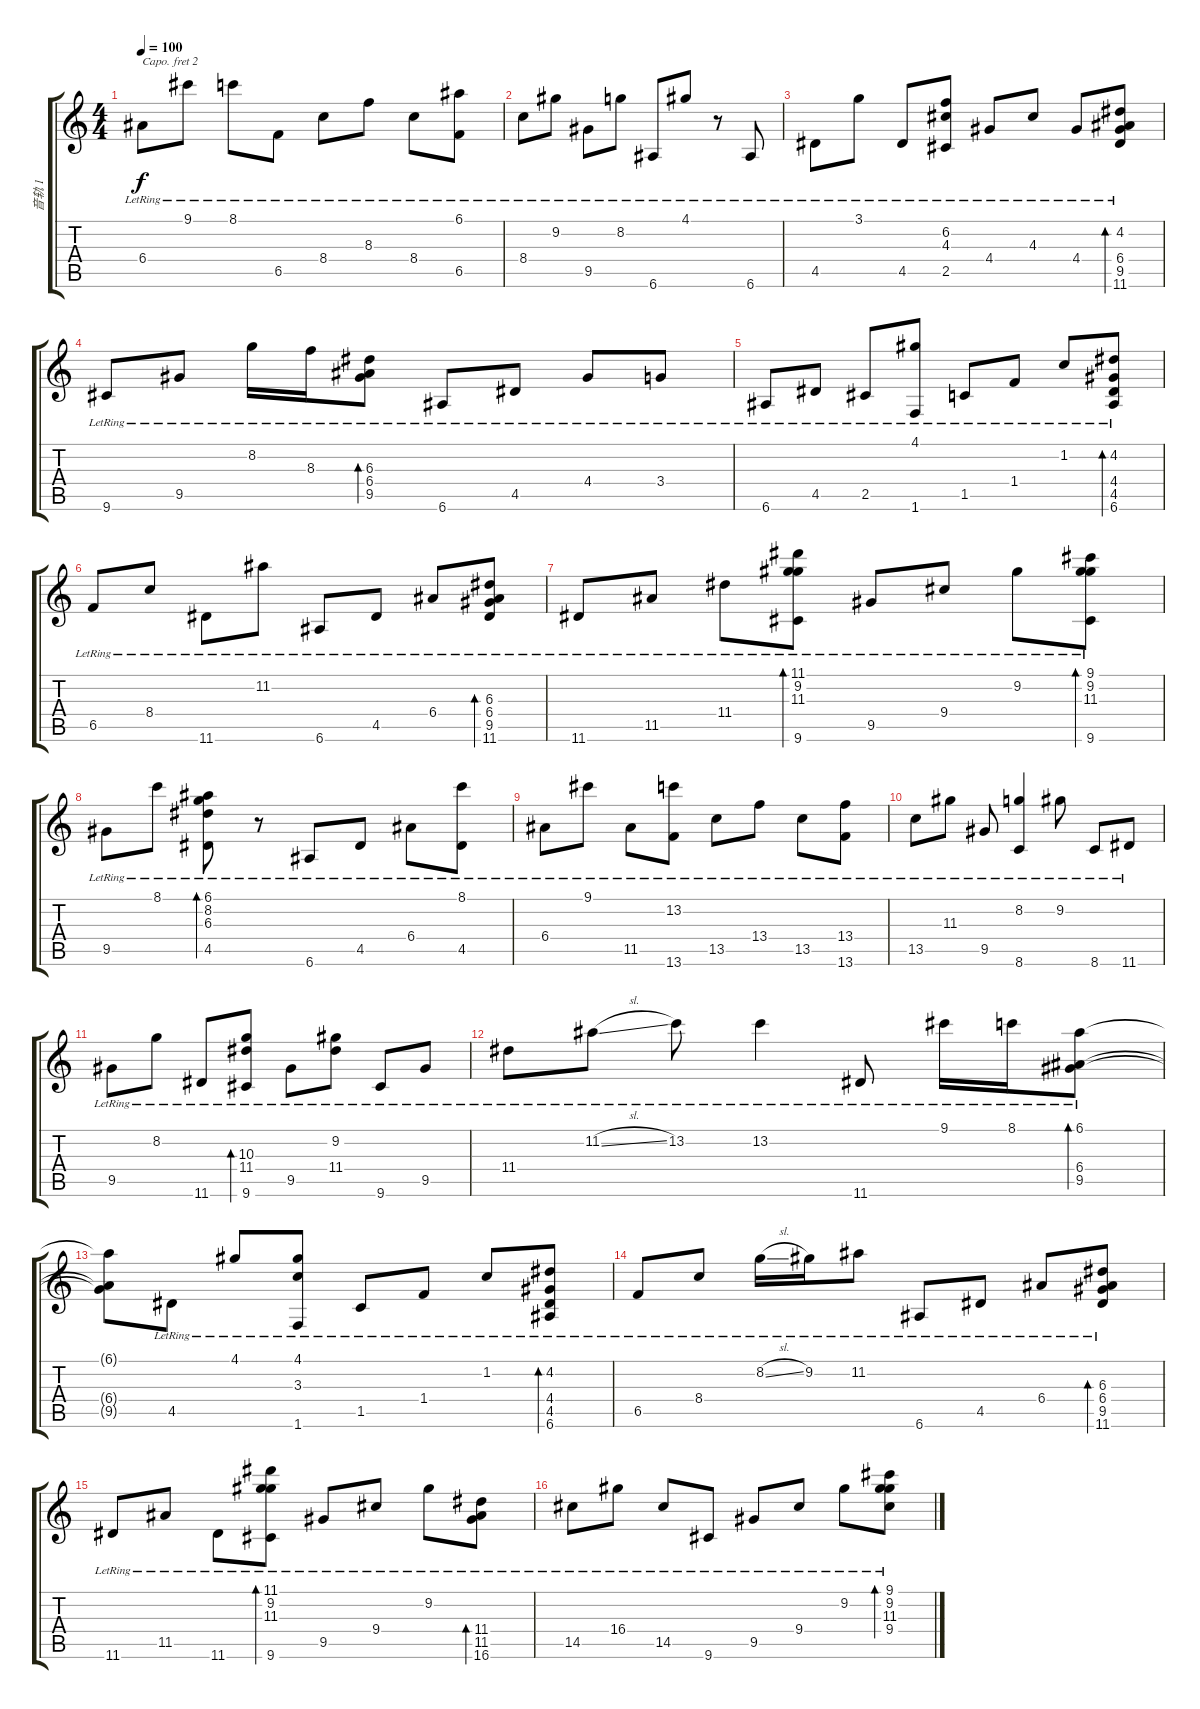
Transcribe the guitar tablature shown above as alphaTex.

\track ("音轨 1" "音轨 1") {instrument acousticguitarsteel}
\staff {score tabs}
\capo 2
\tuning (D4 A3 G3 D3 A2 D2) {hide}
\ts (4 4)
\tempo 100
\clef g2
\ks c
6.4{lr}.8{dy f} 9.1{lr}.8 8.1{lr}.8 6.5{lr}.8 8.4{lr}.8 8.3{lr}.8 8.4{lr}.8 (6.1{lr} 6.5{lr}).8 |
8.4{lr}.8 9.2{lr}.8 9.5{lr}.8 8.2{lr}.8 6.6{lr}.8 4.1{lr}.8 r.8 6.6{lr}.8 |
4.5{lr}.8 3.1{lr}.8 4.5{lr}.8 (6.2{lr} 4.3{lr} 2.5{lr}).8 4.4{lr}.8 4.3{lr}.8 4.4{lr}.8 (4.2{lr} 6.4{lr} 9.5{lr} 11.6{lr}).8{bd 60} |
9.6{lr}.8 9.5{lr}.8 8.2{lr}.16 8.3{lr}.16 (6.3{lr} 6.4{lr} 9.5{lr}).8{bd 60} 6.6{lr}.8 4.5{lr}.8 4.4{lr}.8 3.4{lr}.8 |
6.6{lr}.8 4.5{lr}.8 2.5{lr}.8 (4.1{lr} 1.6{lr}).8 1.5{lr}.8 1.4{lr}.8 1.2{lr}.8 (4.2{lr} 4.4{lr} 4.5{lr} 6.6{lr}).8{bd 60} |
6.5{lr}.8 8.4{lr}.8 11.6{lr}.8 11.2{lr}.8 6.6{lr}.8 4.5{lr}.8 6.4{lr}.8 (6.3{lr} 6.4{lr} 9.5{lr} 11.6{lr}).8{bd 60} |
11.6{lr}.8 11.5{lr}.8 11.4{lr}.8 (11.1{lr} 9.2{lr} 11.3{lr} 9.6{lr}).8{bd 60} 9.5{lr}.8 9.4{lr}.8 9.2{lr}.8 (9.1{lr} 9.2{lr} 11.3{lr} 9.6{lr}).8{bd 60} |
9.5{lr}.8 8.1{lr}.8 (6.1{lr} 8.2{lr} 6.3{lr} 4.5{lr}).8{bd 60} r.8 6.6{lr}.8 4.5{lr}.8 6.4{lr}.8 (8.1{lr} 4.5{lr}).8 |
6.4{lr}.8 9.1{lr}.8 11.5{lr}.8 (13.2{lr} 13.6{lr}).8 13.5{lr}.8 13.4{lr}.8 13.5{lr}.8 (13.4{lr} 13.6{lr}).8 |
13.5{lr}.8 11.3{lr}.8 9.5{lr}.8 (8.2{lr} 8.6{lr}).4 9.2{lr}.8 8.6{lr}.8 11.6{lr}.8 |
9.5{lr}.8 8.2{lr}.8 11.6{lr}.8 (10.3{lr} 11.4{lr} 9.6{lr}).8{bd 60} 9.5{lr}.8 (9.2{lr} 11.4{lr}).8 9.6{lr}.8 9.5{lr}.8 |
11.4{lr}.8 11.2{sl lr}.8 13.2{lr}.8 13.2{lr}.4 11.6{lr}.8 9.1{lr}.16 8.1{lr}.16 (6.1{lr} 6.4{lr} 9.5{lr}).8{bd 60} |
(6.1{t} 6.4{t} 9.5{t}).8 4.5{lr}.8 4.1{lr}.8 (4.1{lr} 3.3{lr} 1.6{lr}).8 1.5{lr}.8 1.4{lr}.8 1.2{lr}.8 (4.2{lr} 4.4{lr} 4.5{lr} 6.6{lr}).8{bd 60} |
6.5{lr}.8 8.4{lr}.8 8.2{sl lr}.16 9.2{lr}.16 11.2{lr}.8 6.6{lr}.8 4.5{lr}.8 6.4{lr}.8 (6.3{lr} 6.4{lr} 9.5{lr} 11.6{lr}).8{bd 60} |
11.6{lr}.8 11.5{lr}.8 11.6{lr}.8 (11.1{lr} 9.2{lr} 11.3{lr} 9.6{lr}).8{bd 60} 9.5{lr}.8 9.4{lr}.8 9.2{lr}.8 (11.4{lr} 11.5{lr} 16.6{lr}).8{bd 60} |
14.5{lr}.8 16.4{lr}.8 14.5{lr}.8 9.6{lr}.8 9.5{lr}.8 9.4{lr}.8 9.2{lr}.8 (9.1{lr} 9.2{lr} 11.3{lr} 9.4{lr}).8{bd 60}
